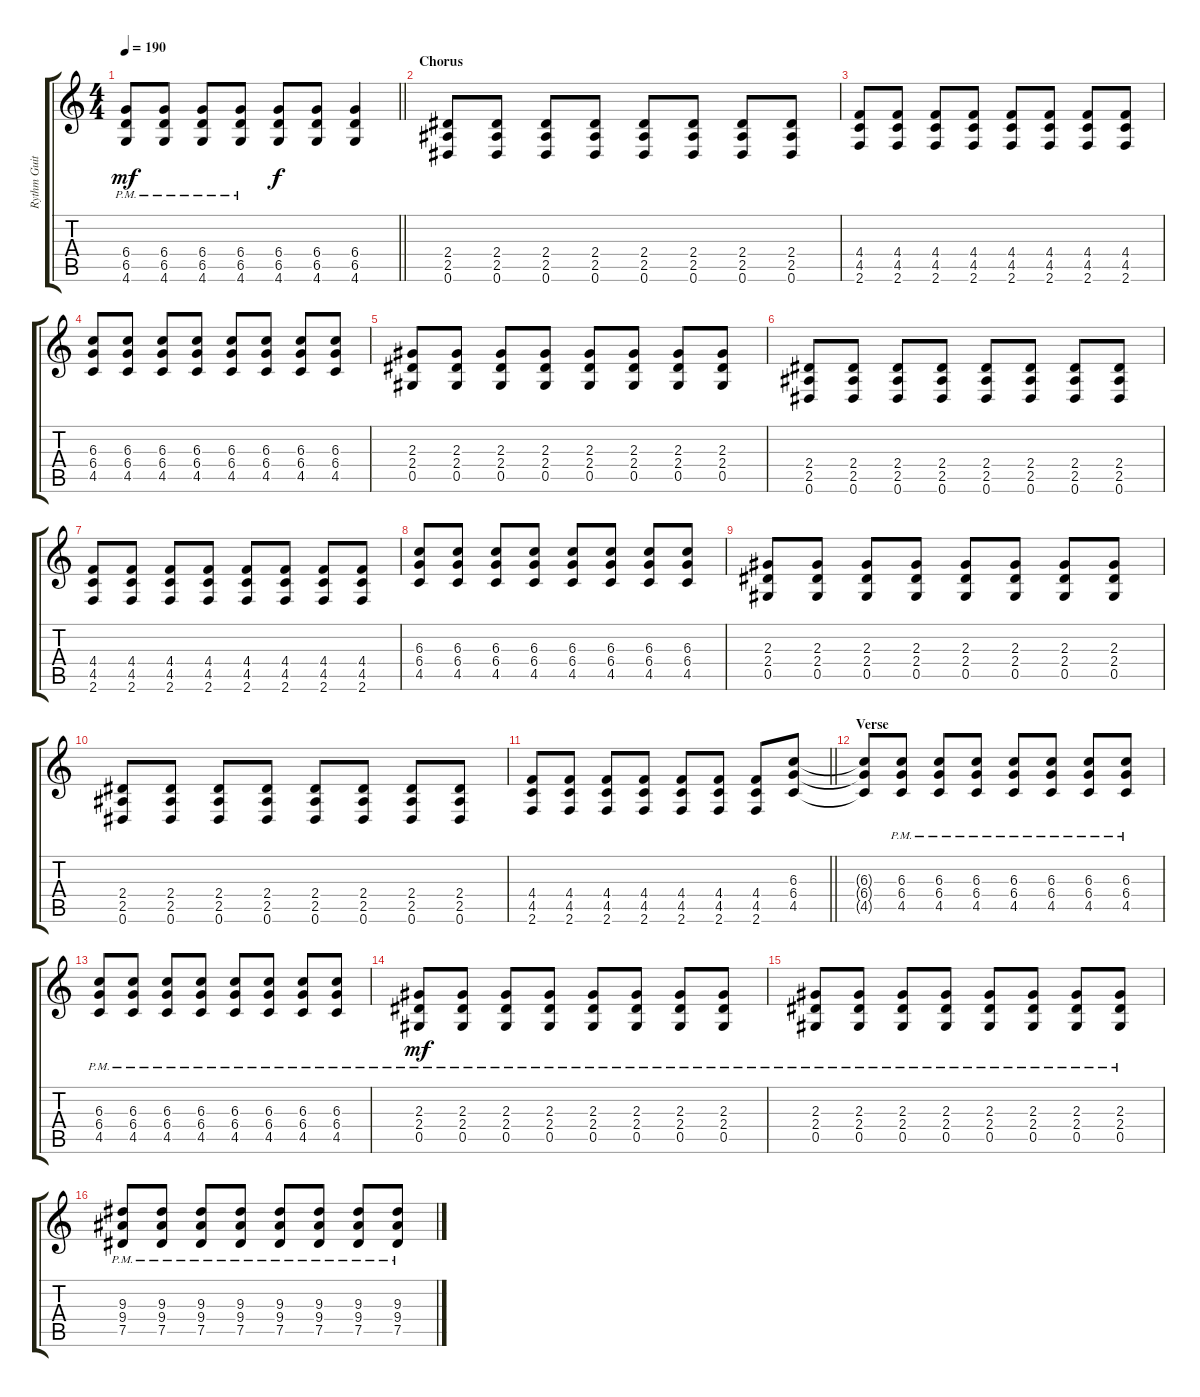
\track ("Rythm Guitar B" "Rythm Guit") {instrument overdrivenguitar}
\staff {score tabs}
\tuning (Eb4 Bb3 Gb3 Db3 Ab2 Eb2) {hide}
\ts (4 4)
\tempo 190
\clef g2
\barLineRight lightlight
\ks c
(6.4{pm} 6.5{pm} 4.6{pm}).8{dy mf} (6.4{pm} 6.5{pm} 4.6{pm}).8 (6.4{pm} 6.5{pm} 4.6{pm}).8 (6.4{pm} 6.5{pm} 4.6{pm}).8 (6.4 6.5 4.6).8{dy f} (6.4 6.5 4.6).8 (6.4 6.5 4.6).4 |
\section ("" "Chorus ")
(2.4 2.5 0.6).8 (2.4 2.5 0.6).8 (2.4 2.5 0.6).8 (2.4 2.5 0.6).8 (2.4 2.5 0.6).8 (2.4 2.5 0.6).8 (2.4 2.5 0.6).8 (2.4 2.5 0.6).8 |
(4.4 4.5 2.6).8 (4.4 4.5 2.6).8 (4.4 4.5 2.6).8 (4.4 4.5 2.6).8 (4.4 4.5 2.6).8 (4.4 4.5 2.6).8 (4.4 4.5 2.6).8 (4.4 4.5 2.6).8 |
(6.3 6.4 4.5).8 (6.3 6.4 4.5).8 (6.3 6.4 4.5).8 (6.3 6.4 4.5).8 (6.3 6.4 4.5).8 (6.3 6.4 4.5).8 (6.3 6.4 4.5).8 (6.3 6.4 4.5).8 |
(2.3 2.4 0.5).8 (2.3 2.4 0.5).8 (2.3 2.4 0.5).8 (2.3 2.4 0.5).8 (2.3 2.4 0.5).8 (2.3 2.4 0.5).8 (2.3 2.4 0.5).8 (2.3 2.4 0.5).8 |
(2.4 2.5 0.6).8 (2.4 2.5 0.6).8 (2.4 2.5 0.6).8 (2.4 2.5 0.6).8 (2.4 2.5 0.6).8 (2.4 2.5 0.6).8 (2.4 2.5 0.6).8 (2.4 2.5 0.6).8 |
(4.4 4.5 2.6).8 (4.4 4.5 2.6).8 (4.4 4.5 2.6).8 (4.4 4.5 2.6).8 (4.4 4.5 2.6).8 (4.4 4.5 2.6).8 (4.4 4.5 2.6).8 (4.4 4.5 2.6).8 |
(6.3 6.4 4.5).8 (6.3 6.4 4.5).8 (6.3 6.4 4.5).8 (6.3 6.4 4.5).8 (6.3 6.4 4.5).8 (6.3 6.4 4.5).8 (6.3 6.4 4.5).8 (6.3 6.4 4.5).8 |
(2.3 2.4 0.5).8 (2.3 2.4 0.5).8 (2.3 2.4 0.5).8 (2.3 2.4 0.5).8 (2.3 2.4 0.5).8 (2.3 2.4 0.5).8 (2.3 2.4 0.5).8 (2.3 2.4 0.5).8 |
(2.4 2.5 0.6).8 (2.4 2.5 0.6).8 (2.4 2.5 0.6).8 (2.4 2.5 0.6).8 (2.4 2.5 0.6).8 (2.4 2.5 0.6).8 (2.4 2.5 0.6).8 (2.4 2.5 0.6).8 |
\barLineRight lightlight
(4.4 4.5 2.6).8 (4.4 4.5 2.6).8 (4.4 4.5 2.6).8 (4.4 4.5 2.6).8 (4.4 4.5 2.6).8 (4.4 4.5 2.6).8 (4.4 4.5 2.6).8 (6.3 6.4 4.5).8 |
\section ("" "Verse ")
(6.3{t} 6.4{t} 4.5{t}).8 (6.3{pm} 6.4{pm} 4.5{pm}).8 (6.3{pm} 6.4{pm} 4.5{pm}).8 (6.3{pm} 6.4{pm} 4.5{pm}).8 (6.3{pm} 6.4{pm} 4.5{pm}).8 (6.3{pm} 6.4{pm} 4.5{pm}).8 (6.3{pm} 6.4{pm} 4.5{pm}).8 (6.3{pm} 6.4{pm} 4.5{pm}).8 |
(6.3{pm} 6.4{pm} 4.5{pm}).8 (6.3{pm} 6.4{pm} 4.5{pm}).8 (6.3{pm} 6.4{pm} 4.5{pm}).8 (6.3{pm} 6.4{pm} 4.5{pm}).8 (6.3{pm} 6.4{pm} 4.5{pm}).8 (6.3{pm} 6.4{pm} 4.5{pm}).8 (6.3{pm} 6.4{pm} 4.5{pm}).8 (6.3{pm} 6.4{pm} 4.5{pm}).8 |
(2.3{pm} 2.4{pm} 0.5{pm}).8{dy mf} (2.3{pm} 2.4{pm} 0.5{pm}).8 (2.3{pm} 2.4{pm} 0.5{pm}).8 (2.3{pm} 2.4{pm} 0.5{pm}).8 (2.3{pm} 2.4{pm} 0.5{pm}).8 (2.3{pm} 2.4{pm} 0.5{pm}).8 (2.3{pm} 2.4{pm} 0.5{pm}).8 (2.3{pm} 2.4{pm} 0.5{pm}).8 |
(2.3{pm} 2.4{pm} 0.5{pm}).8 (2.3{pm} 2.4{pm} 0.5{pm}).8 (2.3{pm} 2.4{pm} 0.5{pm}).8 (2.3{pm} 2.4{pm} 0.5{pm}).8 (2.3{pm} 2.4{pm} 0.5{pm}).8 (2.3{pm} 2.4{pm} 0.5{pm}).8 (2.3{pm} 2.4{pm} 0.5{pm}).8 (2.3{pm} 2.4{pm} 0.5{pm}).8 |
(9.3{pm} 9.4{pm} 7.5{pm}).8 (9.3{pm} 9.4{pm} 7.5{pm}).8 (9.3{pm} 9.4{pm} 7.5{pm}).8 (9.3{pm} 9.4{pm} 7.5{pm}).8 (9.3{pm} 9.4{pm} 7.5{pm}).8 (9.3{pm} 9.4{pm} 7.5{pm}).8 (9.3{pm} 9.4{pm} 7.5{pm}).8 (9.3{pm} 9.4{pm} 7.5{pm}).8
